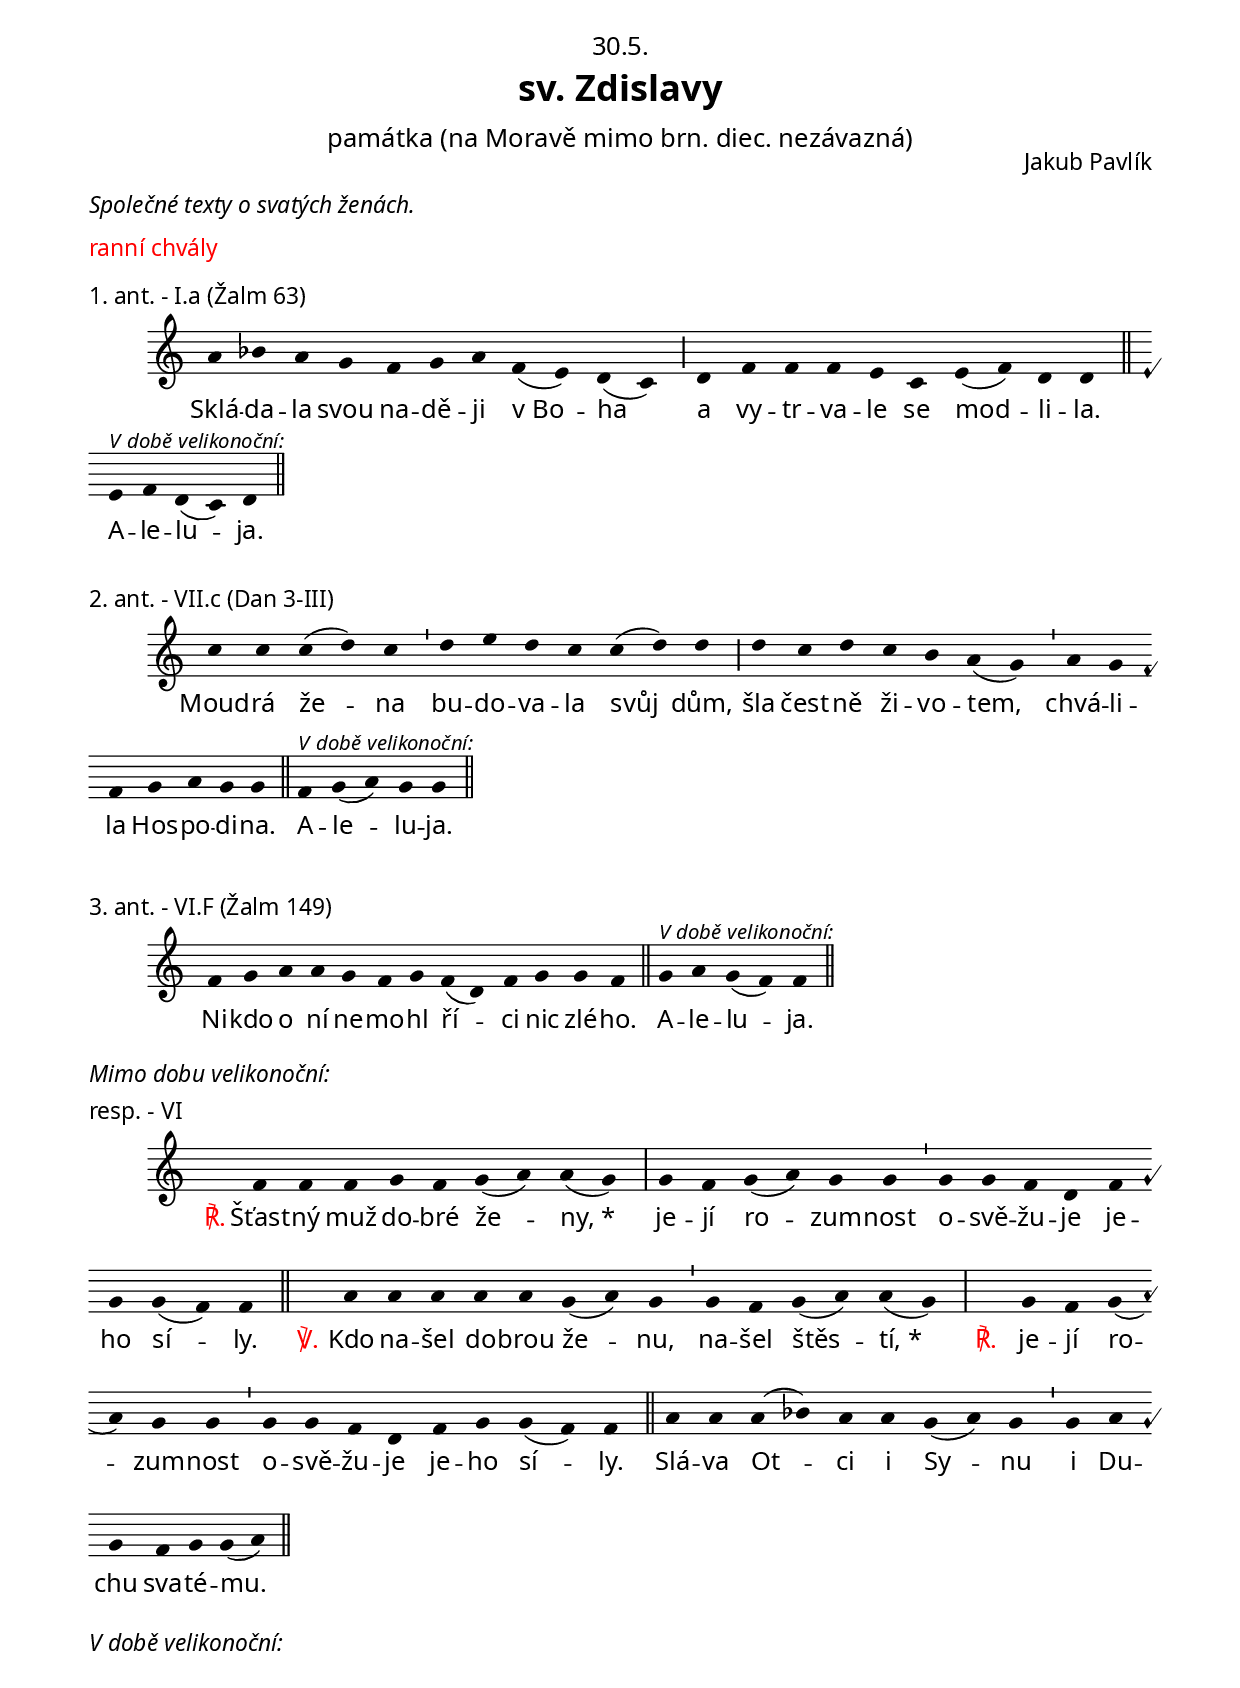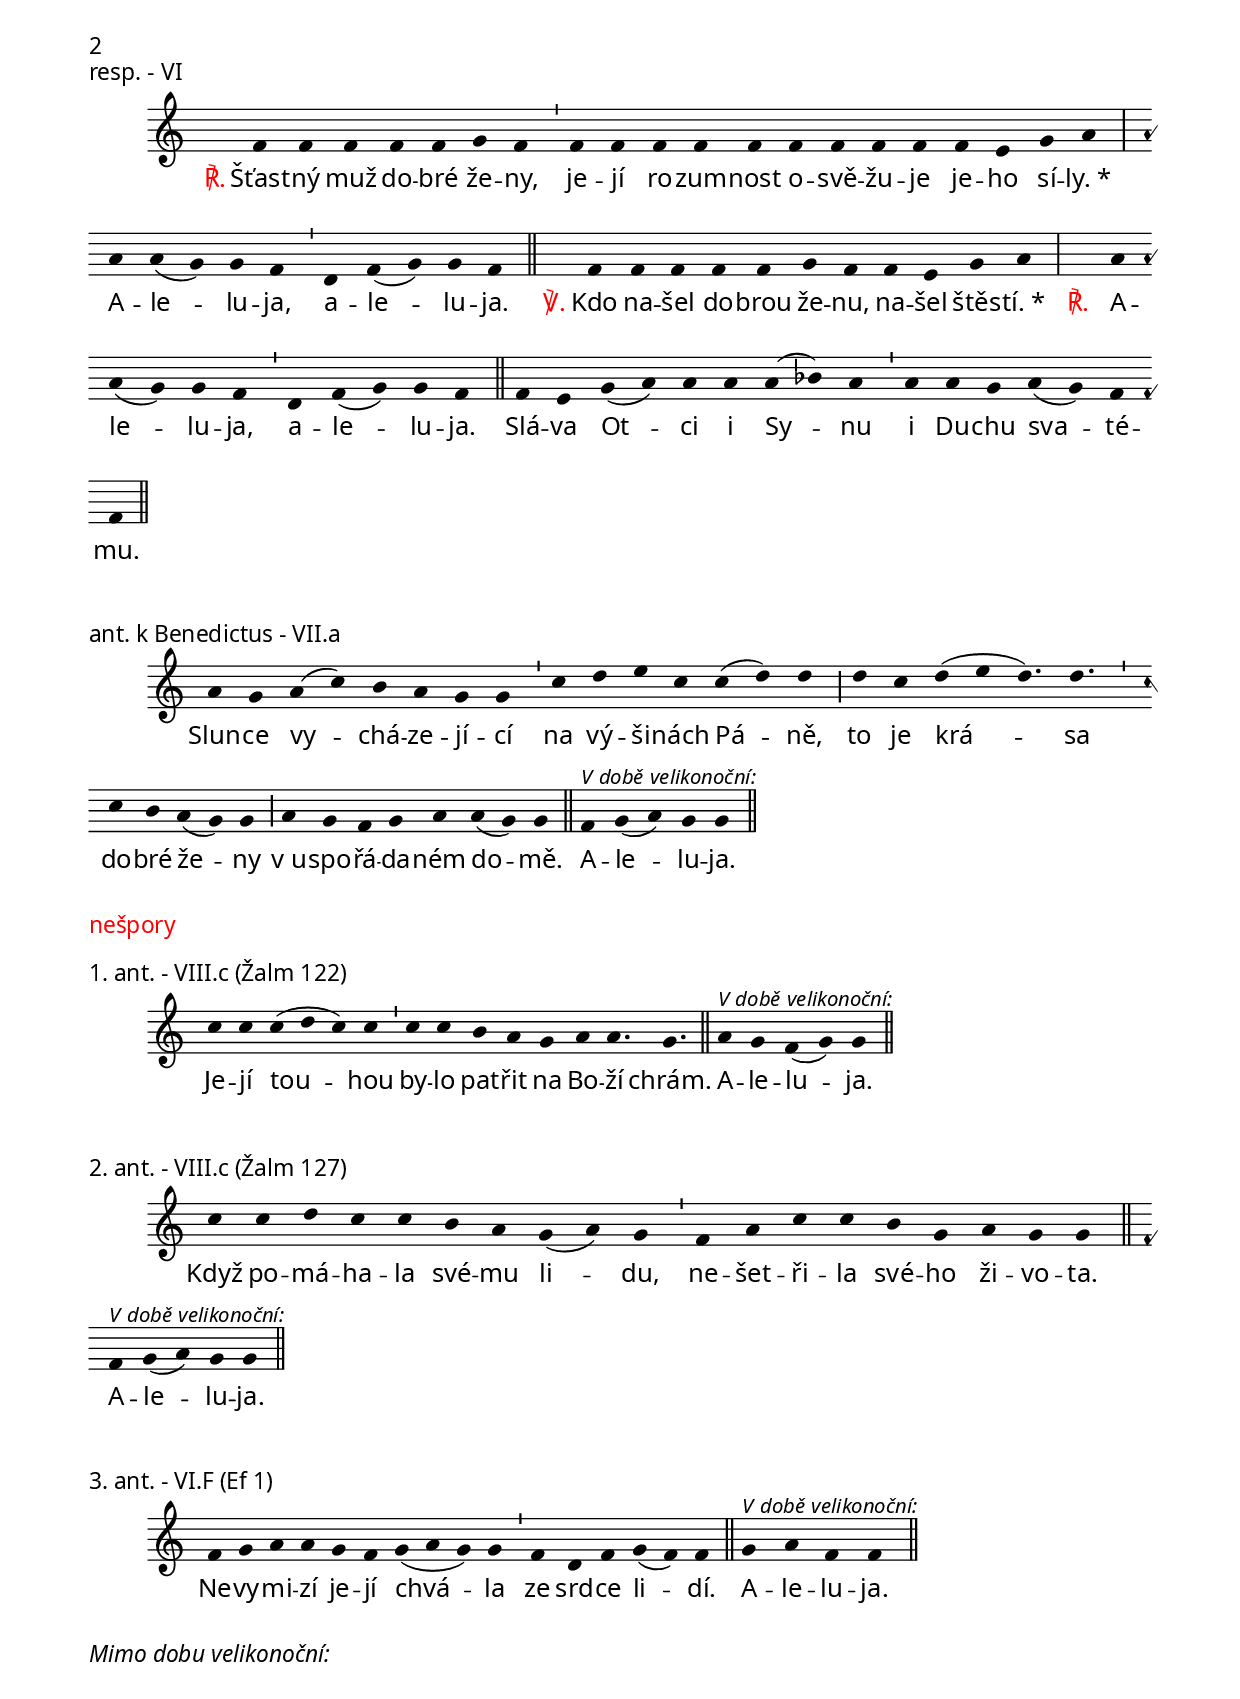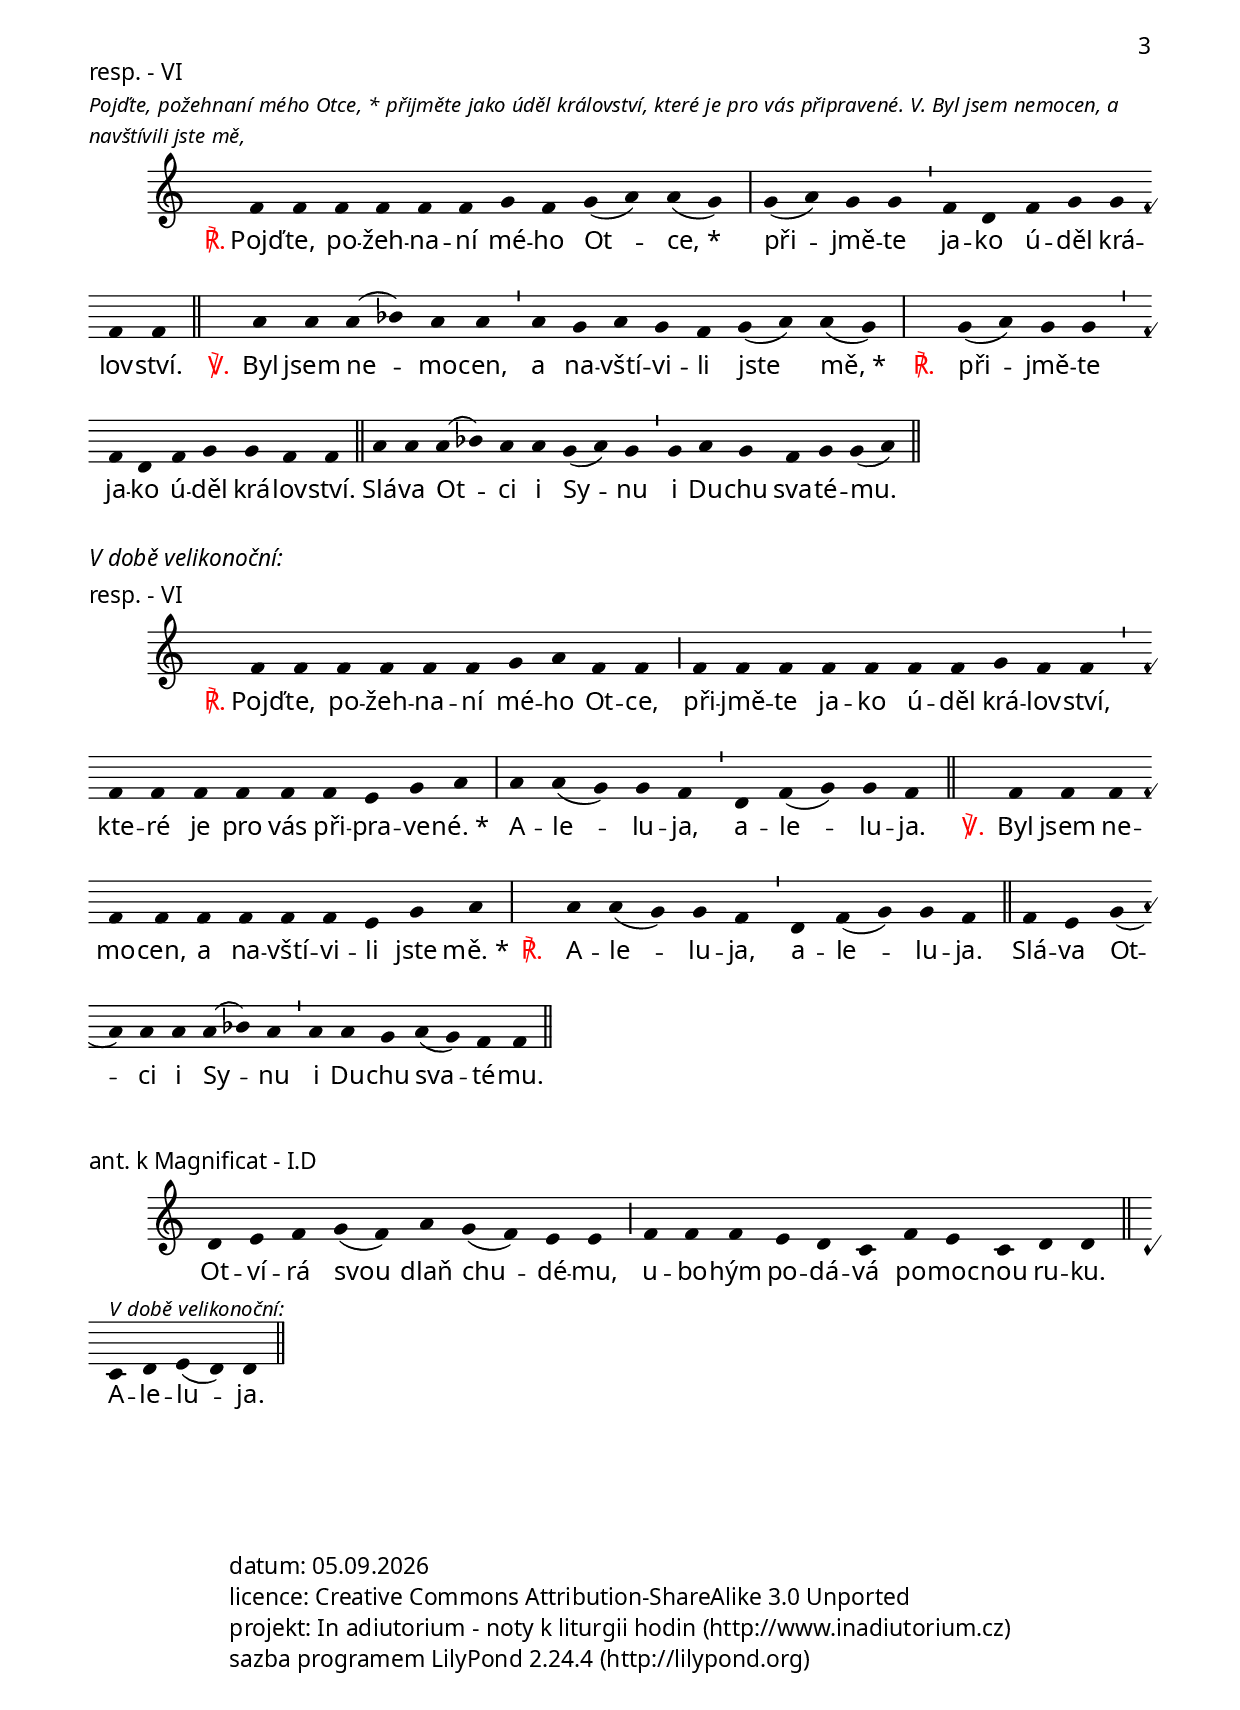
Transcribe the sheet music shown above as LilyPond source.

\version "2.19.0"

\include "../spolecne.ly"
\include "../dilyresponsorii.ly"

\header {
  title = \markup\titleSvatek
            "sv. Zdislavy"
            "památka (na Moravě mimo brn. diec. nezávazná)"
            30.5.
  composer = "Jakub Pavlík"
}

\markup\communia #'(#:zena)

\markup {\nadpisHodinka {"ranní chvály"}}

\score {
  \relative c'' {
    \choralniRezim
    a4 bes a g f g a f( e) d( c) \barMaior
    d f f f e c e( f) d d \barFinalis

    e^\markup\rubrVelikAleluja f d( c) d \barFinalis
  }
  \addlyrics {
    Sklá -- da -- la svou na -- dě -- ji v_Bo -- ha
    a vy -- tr -- va -- le se mod -- li -- la.

    A -- le -- lu -- ja.
  }
  \header {
    quid = "1. ant."
    modus = "I"
    differentia = "a"
    psalmus = "Žalm 63"
    id = "rch-a1"
    piece = \markup {\sestavTitulek}
  }
}

\score {
  \relative c'' {
    \choralniRezim
    c4 c c( d) c \barMin d e d c c( d) d \barMaior
    d c d c b a( g) \barMin
    a g f g a g g \barFinalis

    f^\markup\rubrVelikAleluja g( a) g g \barFinalis
  }
  \addlyrics {
    Moud -- rá že -- na bu -- do -- va -- la svůj dům,
    šla čest -- ně ži -- vo -- tem,
    chvá -- li -- la Hos -- po -- di -- na.

    A -- le -- lu -- ja.
  }
  \header {
    quid = "2. ant."
    modus = "VII"
    differentia = "c"
    psalmus = "Dan 3-III"
    id = "rch-a2"
    piece = \markup {\sestavTitulek}
  }
}

\score {
  \relative c' {
    \choralniRezim
    f4 g a a g f g f( d) f
    g g f \barFinalis

    g^\markup\rubrVelikAleluja a g( f) f \barFinalis
  }
  \addlyrics {
    Ni -- kdo o ní ne -- mo -- hl ří -- ci nic zlé -- ho.

    A -- le -- lu -- ja.
  }
  \header {
    quid = "3. ant."
    modus = "VI"
    differentia = "F"
    psalmus = "Žalm 149"
    id = "rch-a3"
    piece = \markup {\sestavTitulek}
  }
}

\markup\italic{Mimo dobu velikonoční:}

\score {
  \relative c' {
    \choralniRezim

    % R
    \neviditelna f
    f4 f f g f g( a) a( g) \barMax
    g f g( a) g g \barMin g g f d f g g( f) f \barFinalis
    % V
    \neviditelna a
    a a a a a g( a) g \barMin g f g( a) a( g) \barMax
    % R
    \neviditelna a
    g f g( a) g g \barMin g g f d f g g( f) f \barFinalis

    % Slava
    \respVIdoxologie \barFinalis
  }
  \addlyrics {
    \Response Šťast -- ný muž do -- bré že -- ny,_*
    je -- jí ro -- zum -- nost o -- svě -- žu -- je je -- ho sí -- ly.
    \Verse Kdo na -- šel do -- brou že -- nu, na -- šel štěs -- tí,_*
    \Response je -- jí ro -- zum -- nost o -- svě -- žu -- je je -- ho sí -- ly.
    \textRespDoxologie
  }
  \header {
    quid = "resp."
    modus = "VI"
    id = "rch-resp"
    piece = \markup {\sestavTitulekResp}
  }
}

\markup\italic{V době velikonoční:}

\score {
  \relative c' {
    \choralniRezim

    % R
    \neviditelna f
    f4 f f f f g f \barMin
    f f f f f f f f f f e g a \barMax
    \respVIalelujaResponsum \barFinalis
    % V
    \neviditelna f
    f4 f f f f g f f e g a \barMax
    % R
    \neviditelna a
    \respVIalelujaResponsum \barFinalis
    % Slava
    \respVIalelujaDoxologie \barFinalis
  }
  \addlyrics {
    \Response Šťast -- ný muž do -- bré že -- ny,
    je -- jí ro -- zum -- nost o -- svě -- žu -- je je -- ho sí -- ly._*
    \textRespAleluja
    \Verse Kdo na -- šel do -- brou že -- nu, na -- šel štěs -- tí._*
    \Response \textRespAleluja
    \textRespDoxologie
  }
  \header {
    quid = "resp."
    modus = "VI"
    id = "rch-resp-velik"
    piece = \markup {\sestavTitulekResp}
  }
}

\score {
  \relative c'' {
    \choralniRezim
    a4 g a( c) b a g g \barMin c d e c c( d) d \barMaior
    d c d( e d4.) d \barMin c4 b a( g) g \barMaior
    a g f g a a( g) g \barFinalis

    f^\markup\rubrVelikAleluja g( a) g g \barFinalis
  }
  \addlyrics {
    Slun -- ce vy -- chá -- ze -- jí -- cí na vý -- ši -- nách Pá -- ně,
    to je krá -- sa do -- bré že -- ny
    v_u -- spo -- řá -- da -- ném do -- mě.

    A -- le -- lu -- ja.
  }
  \header {
    quid = "ant. k Benedictus"
    modus = "VII"
    differentia = "a"
    psalmus = ""
    id = "rch-aben"
    piece = \markup {\sestavTitulekBezZalmu}
  }
}

\markup {\nadpisHodinka {"nešpory"}}

\score {
  \relative c'' {
    \choralniRezim
    c4 c c( d c) c \barMin
    c c b a g a a4. g \barFinalis

    a4^\markup\rubrVelikAleluja g f( g) g \barFinalis
  }
  \addlyrics {
    Je -- jí tou -- hou
    by -- lo pat -- řit na Bo -- ží chrám.

    A -- le -- lu -- ja.
  }
  \header {
    quid = "1. ant."
    modus = "VIII"
    differentia = "c"
    psalmus = "Žalm 122"
    id = "ne-a1"
    piece = \markup {\sestavTitulek}
  }
}

\score {
  \relative c'' {
    \choralniRezim
    c4 c d c c b a g( a) g \barMin
    f a c c b g a g g \barFinalis

    f^\markup\rubrVelikAleluja g( a) g g \barFinalis
  }
  \addlyrics {
    Když po -- má -- ha -- la své -- mu li -- du,
    ne -- šet -- ři -- la své -- ho ži -- vo -- ta.

    A -- le -- lu -- ja.
  }
  \header {
    quid = "2. ant."
    modus = "VIII"
    differentia = "c"
    psalmus = "Žalm 127"
    id = "ne-a2"
    piece = \markup {\sestavTitulek}
  }
}

\score {
  \relative c' {
    \choralniRezim
    f4 g a a g f g( a g) g \barMin
    f d f g( f) f \barFinalis

    g^\markup\rubrVelikAleluja a f f \barFinalis
  }
  \addlyrics {
    Ne -- vy -- mi -- zí je -- jí chvá -- la
    ze srd -- ce li -- dí.

    A -- le -- lu -- ja.
  }
  \header {
    quid = "3. ant."
    modus = "VI"
    differentia = "F"
    psalmus = "Ef 1"
    id = "ne-a3"
    piece = \markup {\sestavTitulek}
  }
}

\markup\italic{Mimo dobu velikonoční:}

\score {
  \relative c' {
    \choralniRezim

    % R
    \neviditelna f
    f4 f f f f f g f g( a) a( g) \barMax
    g( a) g g \barMin f d f g g f f \barFinalis
    % V
    \neviditelna a
    a4 a a( bes) a a \barMin a g a g f g( a) a( g) \barMax
    % R
    \neviditelna a
    g( a) g g \barMin f d f g g f f \barFinalis
    % Slava
    \respVIdoxologie \barFinalis
  }
  \addlyrics {
    \Response Pojď -- te, po -- žeh -- na -- ní mé -- ho Ot -- ce,_*
    při -- jmě -- te ja -- ko ú -- děl krá -- lov -- ství.
    \Verse Byl jsem ne -- mo -- cen, a na -- vští -- vi -- li jste mě,_*
    \Response při -- jmě -- te ja -- ko ú -- děl krá -- lov -- ství.
    %kte -- ré je pro vás při -- pra -- ve -- né.
    \textRespDoxologie
  }
  \header {
    textus_approbatus = "Pojďte, požehnaní mého Otce, *
    přijměte jako úděl království, které je pro vás připravené.
    V. Byl jsem nemocen, a navštívili jste mě,"
    quid = "resp."
    modus = "VI"
    id = "ne-resp"
    piece = \markup {\sestavTitulekResp}
  }
}

\markup\italic{V době velikonoční:}

\score {
  \relative c' {
    \choralniRezim

    % R
    \neviditelna f
    f4 f f f f f g a f f \barMaior
    f f f f f f f g f f \barMin
    f f f f f f e g a \barMax
    \respVIalelujaResponsum \barFinalis
    % V
    \neviditelna f
    f4 f f f f f f f f e g a \barMax
    % R
    \neviditelna a
    \respVIalelujaResponsum \barFinalis
    % Slava
    \respVIalelujaDoxologie \barFinalis
  }
  \addlyrics {
    \Response Pojď -- te, po -- žeh -- na -- ní mé -- ho Ot -- ce,
    při -- jmě -- te ja -- ko ú -- děl krá -- lov -- ství,
    kte -- ré je pro vás při -- pra -- ve -- né._*
    \textRespAleluja
    \Verse Byl jsem ne -- mo -- cen, a na -- vští -- vi -- li jste mě._*
    \Response \textRespAleluja
    \textRespDoxologie
  }
  \header {
    quid = "resp."
    modus = "VI"
    id = "ne-resp-velik"
    piece = \markup {\sestavTitulekResp}
  }
}

\score {
  \relative c' {
    \choralniRezim
    d4 e f g( f) a g( f) e e \barMaior
    f f f e d c f e c d d \barFinalis

    c^\markup\rubrVelikAleluja d e( d) d \barFinalis
  }
  \addlyrics {
    Ot -- ví -- rá svou dlaň chu -- dé -- mu,
    u -- bo -- hým po -- dá -- vá po -- moc -- nou ru -- ku.

    A -- le -- lu -- ja.
  }
  \header {
    quid = "ant. k Magnificat"
    modus = "I"
    differentia = "D"
    psalmus = ""
    fial = "sanktoral/1113anezkaceska.ly#rch-a1?+aleluja"
    id = "ne-amag"
    piece = \markup {\sestavTitulekBezZalmu}
  }
}